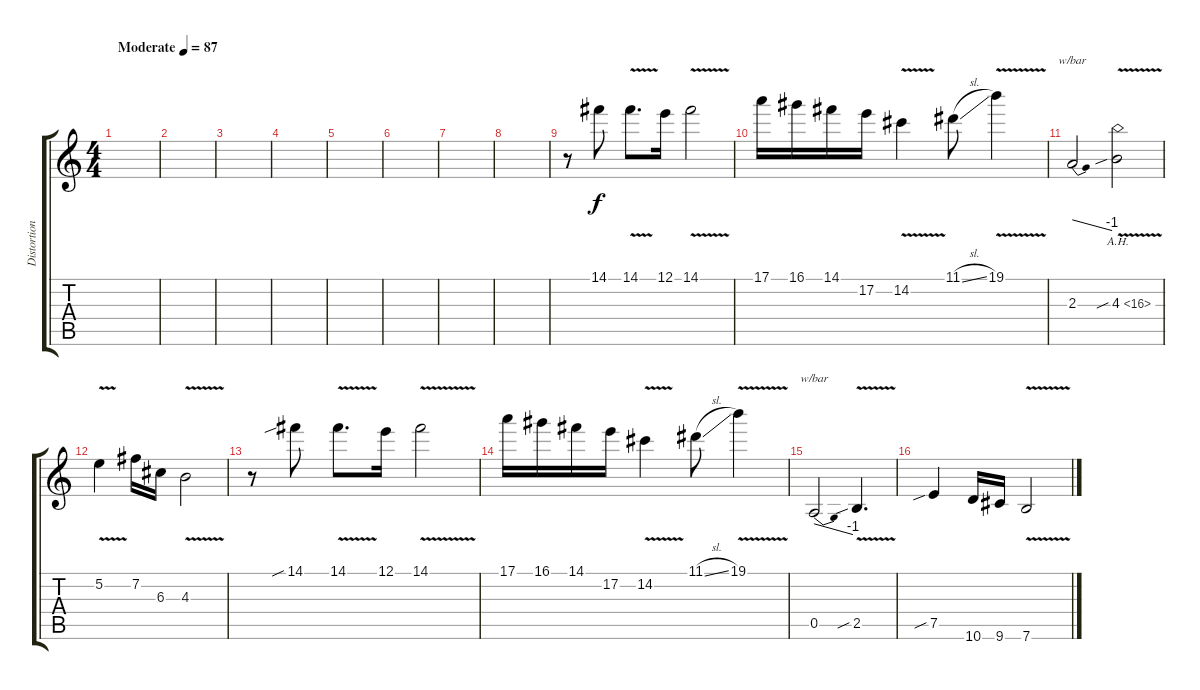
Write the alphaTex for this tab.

\track ("Distortion" "Distortion") {instrument distortionguitar}
\staff {score tabs}
\tuning (E4 B3 G3 D3 A2 E2) {hide}
\ts (4 4)
\tempo (87 "Moderate")
\clef g2
\ks c
|
|
|
|
|
|
|
|
r.8 14.1.8 14.1{v}.8{d} 12.1.16 14.1{v}.2 |
17.1.16 16.1.16 14.1.16 17.2.16 14.2{v}.4 11.1{sl}.8 19.1{v}.4 |
2.3.2{tbe (dive default 0 0 60 -4)} 4.3{ah 12 v sib}.2 |
5.2{v}.4 7.2.16 6.3.16 4.3{v}.2 |
r.8 14.1{sib}.8 14.1{v}.8{d} 12.1.16 14.1{v}.2 |
17.1.16 16.1.16 14.1.16 17.2.16 14.2{v}.4 11.1{sl}.8 19.1{v}.4 |
0.5.2{tbe (dive default 0 0 60 -4)} 2.5{v sib}.4{d} |
7.5{sib}.4 10.6.16 9.6.16 7.6{v}.2
